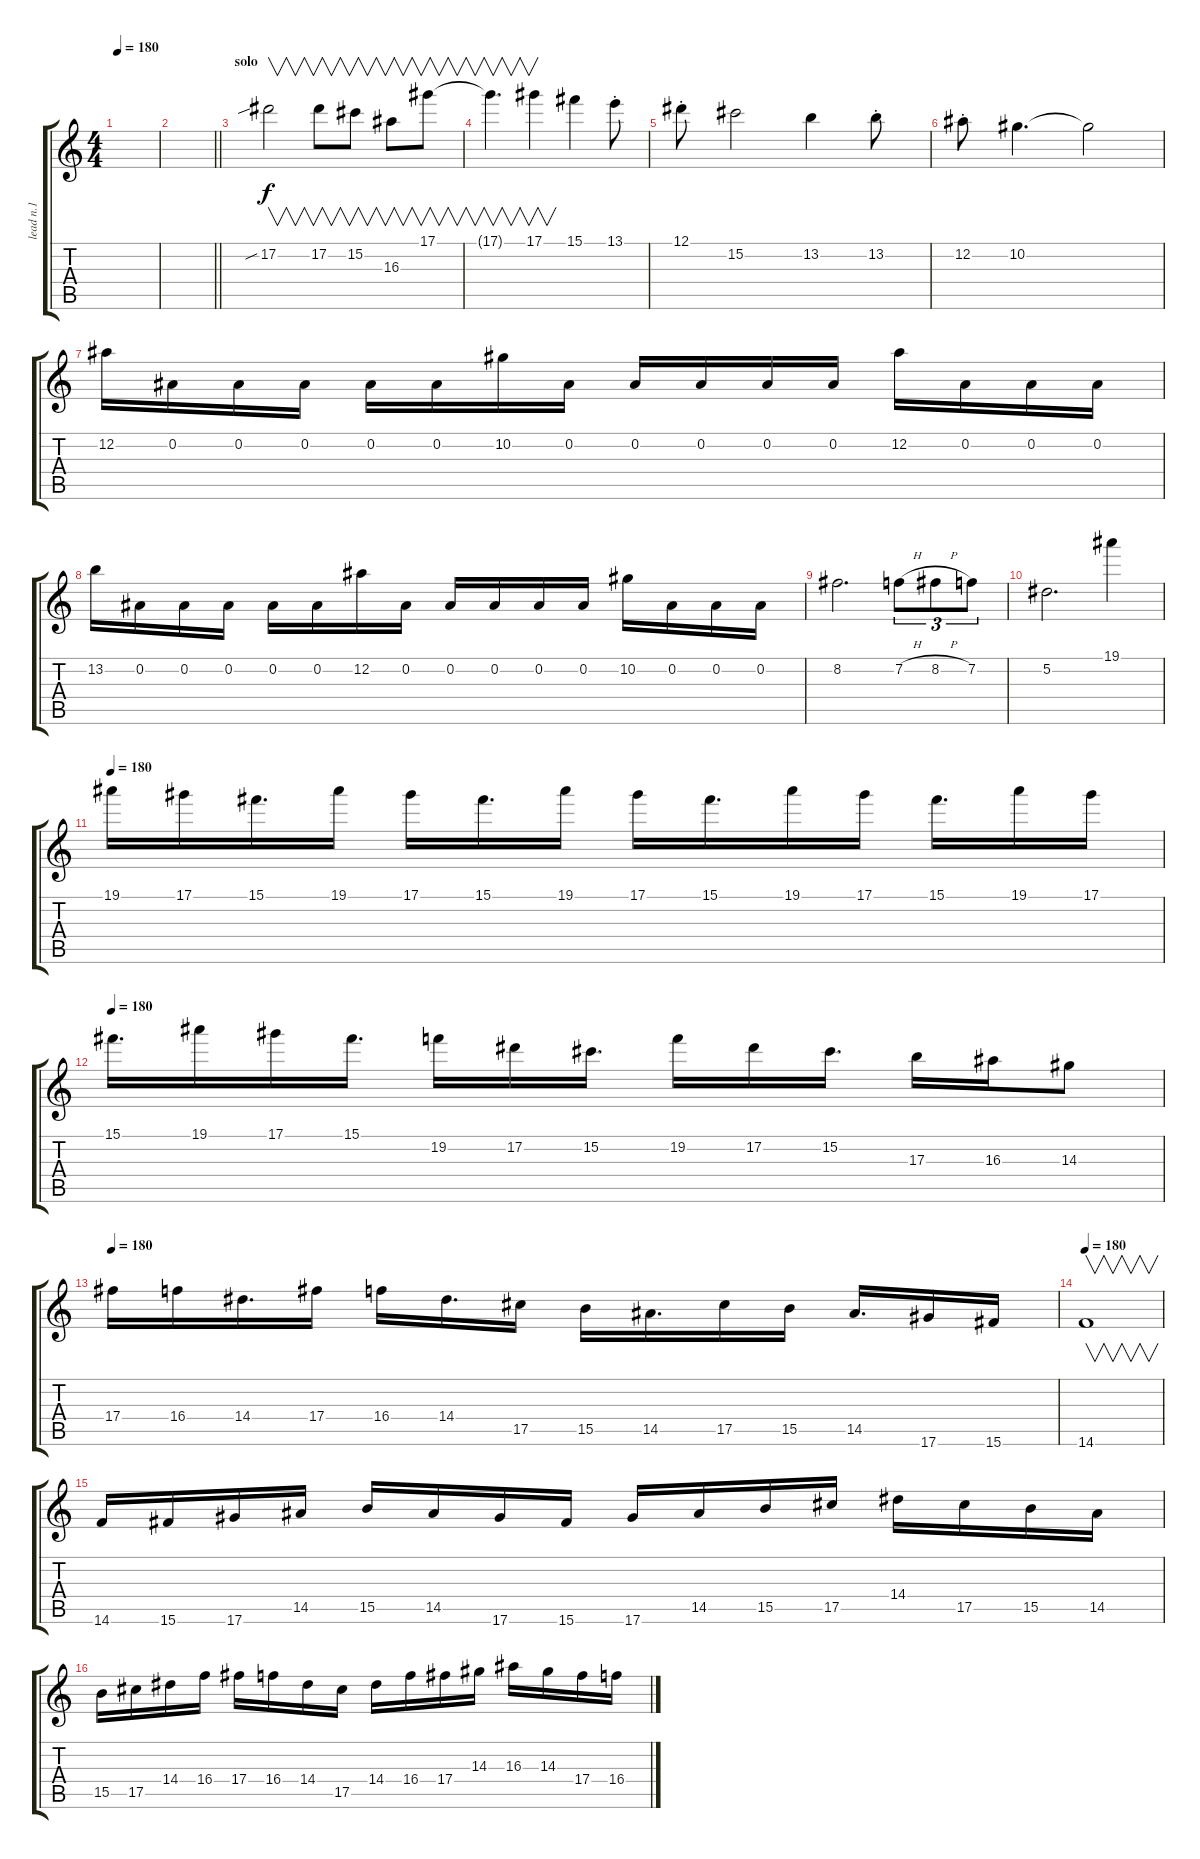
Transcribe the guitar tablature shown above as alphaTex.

\track ("lead n.1" "lead n.1") {instrument distortionguitar}
\staff {score tabs}
\tuning (Eb4 Bb3 Gb3 Db3 Ab2 Eb2) {hide}
\ts (4 4)
\tempo 180
\clef g2
\ks c
|
\barLineRight lightlight
|
\section ("" "solo")
17.2{sib}.2{v} 17.2.8{v} 15.2.8{v} 16.3.8{v} 17.1.8{v} |
17.1{t}.4{v d} 17.1.4{v} 15.1.4 13.1{st}.8 |
12.1{st}.8 15.2.2 13.2.4 13.2{st}.8 |
12.2{st}.8 10.2.4{d} 10.2{t}.2 |
12.2.16 0.2.16 0.2.16 0.2.16 0.2.16 0.2.16 10.2.16 0.2.16 0.2.16 0.2.16 0.2.16 0.2.16 12.2.16 0.2.16 0.2.16 0.2.16 |
13.2.16 0.2.16 0.2.16 0.2.16 0.2.16 0.2.16 12.2.16 0.2.16 0.2.16 0.2.16 0.2.16 0.2.16 10.2.16 0.2.16 0.2.16 0.2.16 |
8.2.2{d} 7.2{h}.8{tu (3 2)} 8.2{h}.8{tu (3 2)} 7.2.8{tu (3 2)} |
5.2.2{d} 19.1.4 |
\tempo 180
19.1.16 17.1.16 15.1.16{d} 19.1.16 17.1.16 15.1.16{d} 19.1.16 17.1.16 15.1.16{d} 19.1.16 17.1.16 15.1.16{d} 19.1.16 17.1.16 |
\tempo 180
15.1.16{d} 19.1.16 17.1.16 15.1.16{d} 19.2.16 17.2.16 15.2.16{d} 19.2.16 17.2.16 15.2.16{d} 17.3.16 16.3.16 14.3.8 |
\tempo 180
17.4.16 16.4.16 14.4.16{d} 17.4.16 16.4.16 14.4.16{d} 17.5.16 15.5.16 14.5.16{d} 17.5.16 15.5.16 14.5.16{d} 17.6.16 15.6.16 |
\tempo 180
14.6.1{v} |
14.6.16 15.6.16 17.6.16 14.5.16 15.5.16 14.5.16 17.6.16 15.6.16 17.6.16 14.5.16 15.5.16 17.5.16 14.4.16 17.5.16 15.5.16 14.5.16 |
15.5.16 17.5.16 14.4.16 16.4.16 17.4.16 16.4.16 14.4.16 17.5.16 14.4.16 16.4.16 17.4.16 14.3.16 16.3.16 14.3.16 17.4.16 16.4.16
